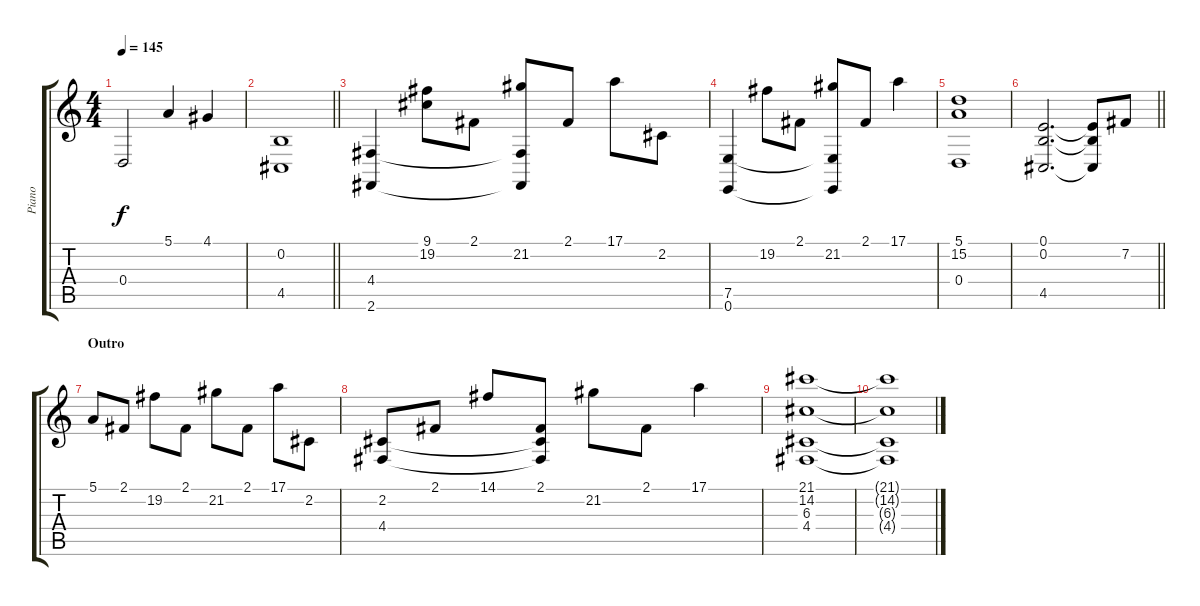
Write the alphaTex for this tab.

\track ("Piano" "Piano") {instrument brightacousticpiano}
\staff {score tabs}
\tuning (E4 B3 G3 D3 A2 E2) {hide}
\ts (4 4)
\tempo 145
\clef g2
\ks c
0.4.2{dy f} 5.1.4 4.1.4 |
\barLineRight lightlight
(0.2 4.5).1 |
(4.4 2.6).4 (9.1 19.2).8 2.1.8 (21.2 4.4{t} 2.6{t}).8 2.1.8 17.1.8 2.2.8 |
(7.5 0.6).4 19.2.8 2.1.8 (21.2 7.5{t} 0.6{t}).8 2.1.8 17.1.4 |
(5.1 15.2 0.4).1 |
\barLineRight lightlight
(0.1 0.2 4.5).2{d} (0.1{t} 0.2{t} 4.5{t}).8 7.2.8 |
\section ("" "Outro")
5.1.8 2.1.8 19.2.8 2.1.8 21.2.8 2.1.8 17.1.8 2.2.8 |
(2.2 4.4).8 2.1.8 14.1.8 (2.1 2.2{t} 4.4{t}).8 21.2.8 2.1.8 17.1.4 |
(21.1 14.2 6.3 4.4).1{volume 0} |
(21.1{t} 14.2{t} 6.3{t} 4.4{t}).1
